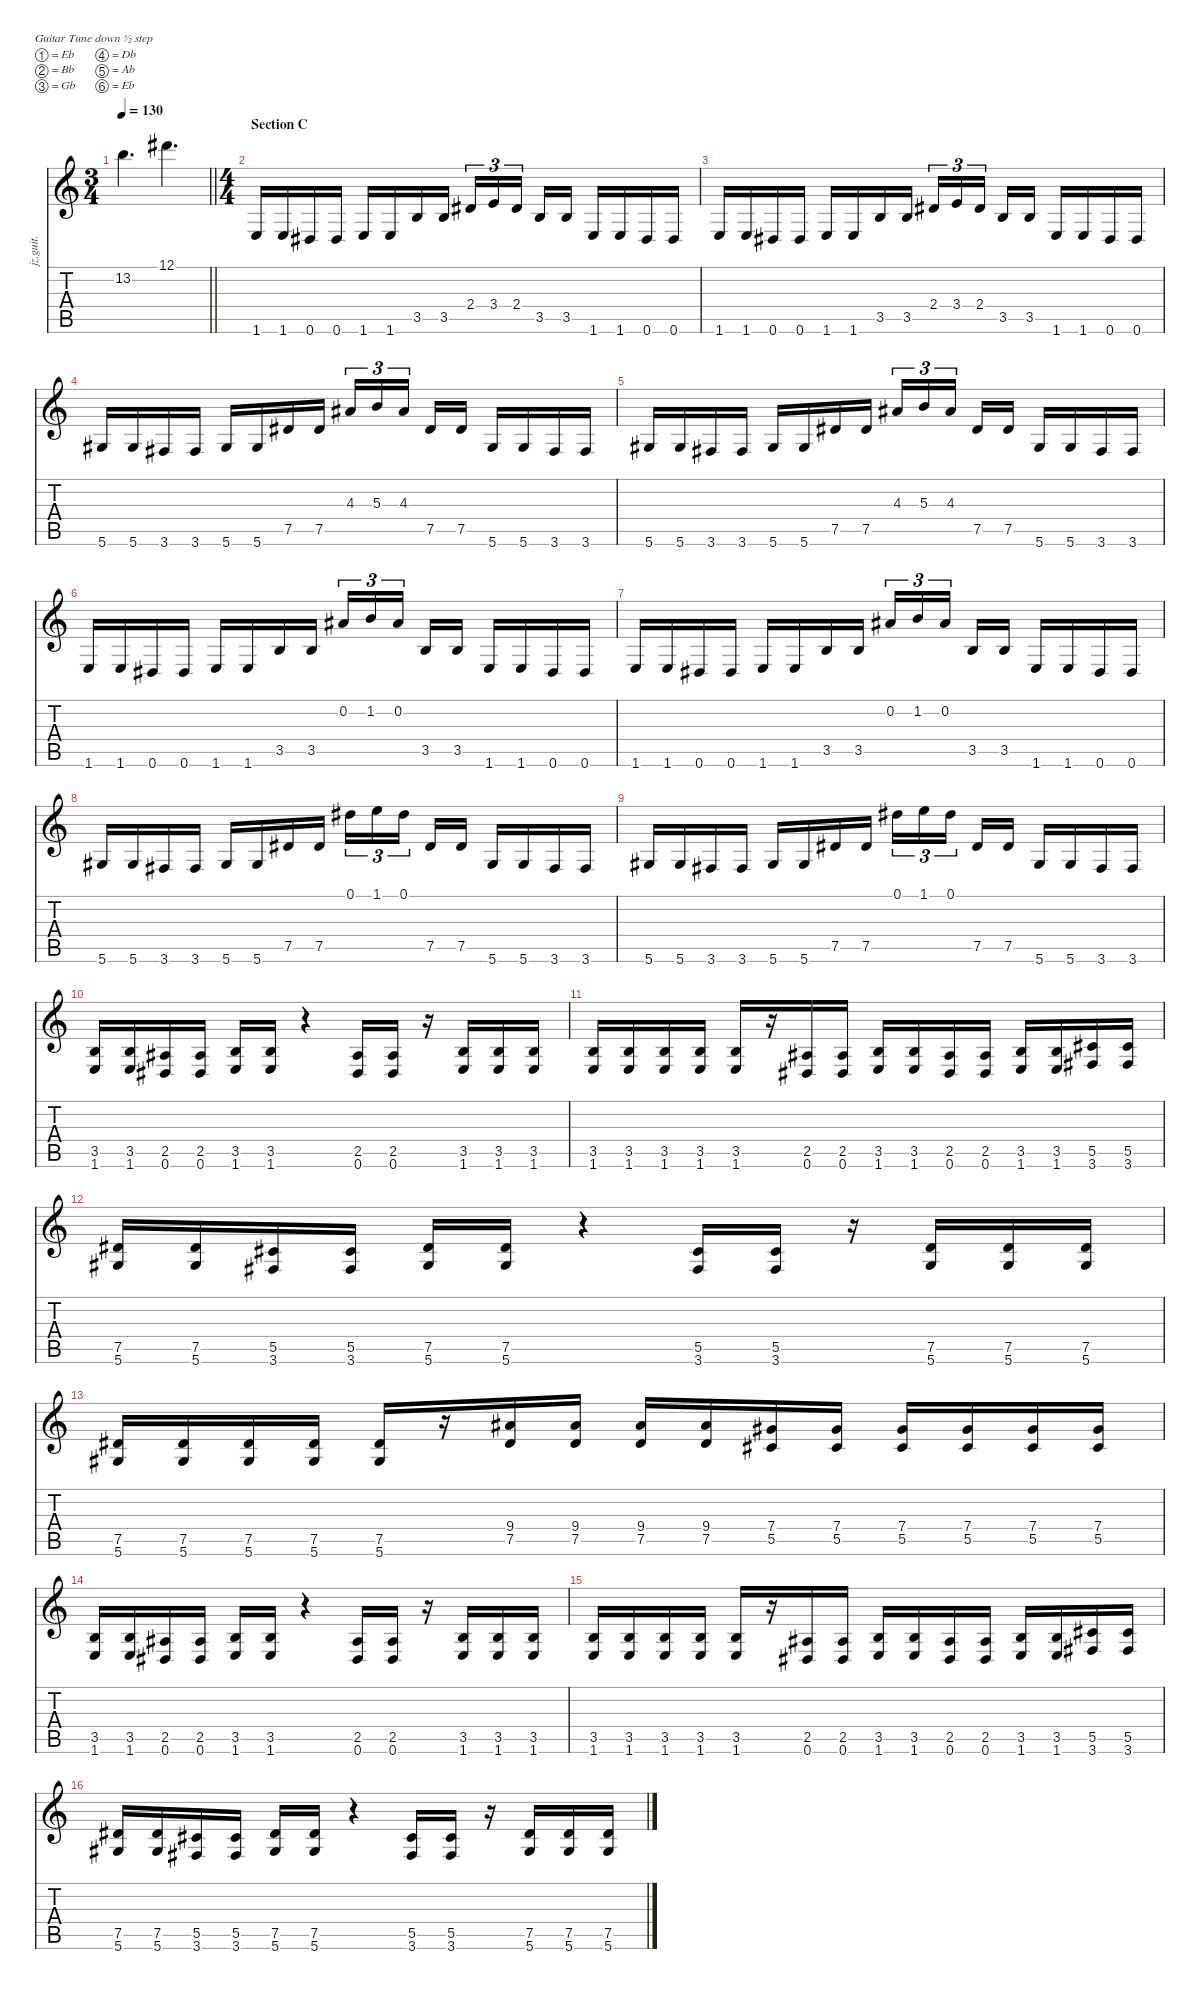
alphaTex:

\defaultSystemsLayout 4
\hideDynamics
\bracketExtendMode nobrackets
\otherSystemsTrackNameOrientation horizontal
\track ("Track 1" "jz.guit.") {instrument electricguitarjazz}
\staff {score tabs}
\tuning (Eb4 Bb3 Gb3 Db3 Ab2 Eb2)
\ts (3 4)
\tempo 130
\clef g2
\barLineRight lightlight
\ks c
13.2.4{d dy f beam Down} 12.1{acc #}.4{d beam Down} |
\ts (4 4)
\beaming (8 2 2 2 2)
\section ("" "Section C")
1.6.16{beam Up} 1.6.16{beam Up} 0.6{acc #}.16{beam Up} 0.6{acc #}.16{beam Up} 1.6.16{beam Up} 1.6.16{beam Up} 3.5.16{beam Up} 3.5.16{beam Up} 2.4{acc #}.16{tu (3 2) beam Up} 3.4.16{tu (3 2) beam Up} 2.4{acc #}.16{tu (3 2) beam Up} 3.5.16{beam Up} 3.5.16{beam Up} 1.6.16{beam Up} 1.6.16{beam Up} 0.6{acc #}.16{beam Up} 0.6{acc #}.16{beam Up} |
1.6.16{beam Up} 1.6.16{beam Up} 0.6{acc #}.16{beam Up} 0.6{acc #}.16{beam Up} 1.6.16{beam Up} 1.6.16{beam Up} 3.5.16{beam Up} 3.5.16{beam Up} 2.4{acc #}.16{tu (3 2) beam Up} 3.4.16{tu (3 2) beam Up} 2.4{acc #}.16{tu (3 2) beam Up} 3.5.16{beam Up} 3.5.16{beam Up} 1.6.16{beam Up} 1.6.16{beam Up} 0.6{acc #}.16{beam Up} 0.6{acc #}.16{beam Up} |
5.6{acc #}.16{beam Up} 5.6{acc #}.16{beam Up} 3.6{acc #}.16{beam Up} 3.6{acc #}.16{beam Up} 5.6{acc #}.16{beam Up} 5.6{acc #}.16{beam Up} 7.5{acc #}.16{beam Up} 7.5{acc #}.16{beam Up} 4.3{acc #}.16{tu (3 2) beam Up} 5.3.16{tu (3 2) beam Up} 4.3{acc #}.16{tu (3 2) beam Up} 7.5{acc #}.16{beam Up} 7.5{acc #}.16{beam Up} 5.6{acc #}.16{beam Up} 5.6{acc #}.16{beam Up} 3.6{acc #}.16{beam Up} 3.6{acc #}.16{beam Up} |
5.6{acc #}.16{beam Up} 5.6{acc #}.16{beam Up} 3.6{acc #}.16{beam Up} 3.6{acc #}.16{beam Up} 5.6{acc #}.16{beam Up} 5.6{acc #}.16{beam Up} 7.5{acc #}.16{beam Up} 7.5{acc #}.16{beam Up} 4.3{acc #}.16{tu (3 2) beam Up} 5.3.16{tu (3 2) beam Up} 4.3{acc #}.16{tu (3 2) beam Up} 7.5{acc #}.16{beam Up} 7.5{acc #}.16{beam Up} 5.6{acc #}.16{beam Up} 5.6{acc #}.16{beam Up} 3.6{acc #}.16{beam Up} 3.6{acc #}.16{beam Up} |
1.6.16{beam Up} 1.6.16{beam Up} 0.6{acc #}.16{beam Up} 0.6{acc #}.16{beam Up} 1.6.16{beam Up} 1.6.16{beam Up} 3.5.16{beam Up} 3.5.16{beam Up} 0.2{acc #}.16{tu (3 2) beam Up} 1.2.16{tu (3 2) beam Up} 0.2{acc #}.16{tu (3 2) beam Up} 3.5.16{beam Up} 3.5.16{beam Up} 1.6.16{beam Up} 1.6.16{beam Up} 0.6{acc #}.16{beam Up} 0.6{acc #}.16{beam Up} |
1.6.16{beam Up} 1.6.16{beam Up} 0.6{acc #}.16{beam Up} 0.6{acc #}.16{beam Up} 1.6.16{beam Up} 1.6.16{beam Up} 3.5.16{beam Up} 3.5.16{beam Up} 0.2{acc #}.16{tu (3 2) beam Up} 1.2.16{tu (3 2) beam Up} 0.2{acc #}.16{tu (3 2) beam Up} 3.5.16{beam Up} 3.5.16{beam Up} 1.6.16{beam Up} 1.6.16{beam Up} 0.6{acc #}.16{beam Up} 0.6{acc #}.16{beam Up} |
5.6{acc #}.16{beam Up} 5.6{acc #}.16{beam Up} 3.6{acc #}.16{beam Up} 3.6{acc #}.16{beam Up} 5.6{acc #}.16{beam Up} 5.6{acc #}.16{beam Up} 7.5{acc #}.16{beam Up} 7.5{acc #}.16{beam Up} 0.1{acc #}.16{tu (3 2) beam Down} 1.1.16{tu (3 2) beam Down} 0.1{acc #}.16{tu (3 2) beam Down} 7.5{acc #}.16{beam Up} 7.5{acc #}.16{beam Up} 5.6{acc #}.16{beam Up} 5.6{acc #}.16{beam Up} 3.6{acc #}.16{beam Up} 3.6{acc #}.16{beam Up} |
5.6{acc #}.16{beam Up} 5.6{acc #}.16{beam Up} 3.6{acc #}.16{beam Up} 3.6{acc #}.16{beam Up} 5.6{acc #}.16{beam Up} 5.6{acc #}.16{beam Up} 7.5{acc #}.16{beam Up} 7.5{acc #}.16{beam Up} 0.1{acc #}.16{tu (3 2) beam Down} 1.1.16{tu (3 2) beam Down} 0.1{acc #}.16{tu (3 2) beam Down} 7.5{acc #}.16{beam Up} 7.5{acc #}.16{beam Up} 5.6{acc #}.16{beam Up} 5.6{acc #}.16{beam Up} 3.6{acc #}.16{beam Up} 3.6{acc #}.16{beam Up} |
(3.5 1.6).16{beam Up} (3.5 1.6).16{beam Up} (2.5{acc #} 0.6{acc #}).16{beam Up} (2.5{acc #} 0.6{acc #}).16{beam Up} (3.5 1.6).16{beam Up} (3.5 1.6).16{beam Up} r.4{beam Up} (2.5{acc #} 0.6{acc #}).16{beam Up} (2.5{acc #} 0.6{acc #}).16{beam Up} r.16{beam Up} (3.5 1.6).16{beam Up} (3.5 1.6).16{beam Up} (3.5 1.6).16{beam Up} |
(3.5 1.6).16{beam Up} (3.5 1.6).16{beam Up} (3.5 1.6).16{beam Up} (3.5 1.6).16{beam Up} (3.5 1.6).16{beam Up} r.16{beam Up} (2.5{acc #} 0.6{acc #}).16{beam Up} (2.5{acc #} 0.6{acc #}).16{beam Up} (3.5 1.6).16{beam Up} (3.5 1.6).16{beam Up} (2.5{acc #} 0.6{acc #}).16{beam Up} (2.5{acc #} 0.6{acc #}).16{beam Up} (3.5 1.6).16{beam Up} (3.5 1.6).16{beam Up} (5.5{acc #} 3.6{acc #}).16{beam Up} (5.5{acc #} 3.6{acc #}).16{beam Up} |
(7.5{acc #} 5.6{acc #}).16{beam Up} (7.5{acc #} 5.6{acc #}).16{beam Up} (5.5{acc #} 3.6{acc #}).16{beam Up} (5.5{acc #} 3.6{acc #}).16{beam Up} (7.5{acc #} 5.6{acc #}).16{beam Up} (7.5{acc #} 5.6{acc #}).16{beam Up} r.4{beam Up} (5.5{acc #} 3.6{acc #}).16{beam Up} (5.5{acc #} 3.6{acc #}).16{beam Up} r.16{beam Up} (7.5{acc #} 5.6{acc #}).16{beam Up} (7.5{acc #} 5.6{acc #}).16{beam Up} (7.5{acc #} 5.6{acc #}).16{beam Up} |
(7.5{acc #} 5.6{acc #}).16{beam Up} (7.5{acc #} 5.6{acc #}).16{beam Up} (7.5{acc #} 5.6{acc #}).16{beam Up} (7.5{acc #} 5.6{acc #}).16{beam Up} (7.5{acc #} 5.6{acc #}).16{beam Up} r.16{beam Up} (9.4{acc #} 7.5{acc #}).16{beam Up} (9.4{acc #} 7.5{acc #}).16{beam Up} (9.4{acc #} 7.5{acc #}).16{beam Up} (9.4{acc #} 7.5{acc #}).16{beam Up} (7.4{acc #} 5.5{acc #}).16{beam Up} (7.4{acc #} 5.5{acc #}).16{beam Up} (7.4{acc #} 5.5{acc #}).16{beam Up} (7.4{acc #} 5.5{acc #}).16{beam Up} (7.4{acc #} 5.5{acc #}).16{beam Up} (7.4{acc #} 5.5{acc #}).16{beam Up} |
(3.5 1.6).16{beam Up} (3.5 1.6).16{beam Up} (2.5{acc #} 0.6{acc #}).16{beam Up} (2.5{acc #} 0.6{acc #}).16{beam Up} (3.5 1.6).16{beam Up} (3.5 1.6).16{beam Up} r.4{beam Up} (2.5{acc #} 0.6{acc #}).16{beam Up} (2.5{acc #} 0.6{acc #}).16{beam Up} r.16{beam Up} (3.5 1.6).16{beam Up} (3.5 1.6).16{beam Up} (3.5 1.6).16{beam Up} |
(3.5 1.6).16{beam Up} (3.5 1.6).16{beam Up} (3.5 1.6).16{beam Up} (3.5 1.6).16{beam Up} (3.5 1.6).16{beam Up} r.16{beam Up} (2.5{acc #} 0.6{acc #}).16{beam Up} (2.5{acc #} 0.6{acc #}).16{beam Up} (3.5 1.6).16{beam Up} (3.5 1.6).16{beam Up} (2.5{acc #} 0.6{acc #}).16{beam Up} (2.5{acc #} 0.6{acc #}).16{beam Up} (3.5 1.6).16{beam Up} (3.5 1.6).16{beam Up} (5.5{acc #} 3.6{acc #}).16{beam Up} (5.5{acc #} 3.6{acc #}).16{beam Up} |
(7.5{acc #} 5.6{acc #}).16{beam Up} (7.5{acc #} 5.6{acc #}).16{beam Up} (5.5{acc #} 3.6{acc #}).16{beam Up} (5.5{acc #} 3.6{acc #}).16{beam Up} (7.5{acc #} 5.6{acc #}).16{beam Up} (7.5{acc #} 5.6{acc #}).16{beam Up} r.4{beam Up} (5.5{acc #} 3.6{acc #}).16{beam Up} (5.5{acc #} 3.6{acc #}).16{beam Up} r.16{beam Up} (7.5{acc #} 5.6{acc #}).16{beam Up} (7.5{acc #} 5.6{acc #}).16{beam Up} (7.5{acc #} 5.6{acc #}).16{beam Up}
